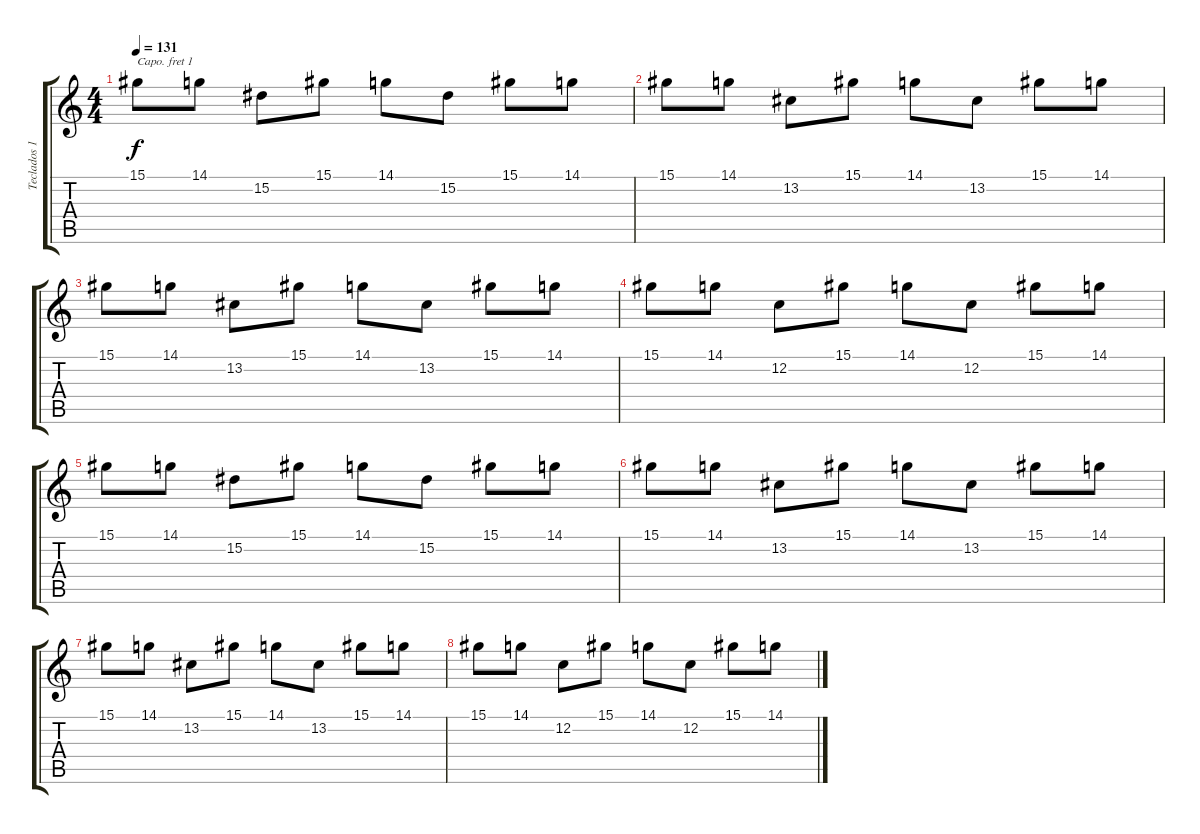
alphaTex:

\track ("Teclados 1" "Teclados 1") {instrument acousticgrandpiano}
\staff {score tabs}
\capo 1
\tuning (E4 B3 G3 D3 A2 E2) {hide}
\ts (4 4)
\tempo 131
\clef g2
\ks c
15.1.8{dy f} 14.1.8 15.2.8 15.1.8 14.1.8 15.2.8 15.1.8 14.1.8 |
15.1.8 14.1.8 13.2.8 15.1.8 14.1.8 13.2.8 15.1.8 14.1.8 |
15.1.8{volume 10} 14.1.8 13.2.8 15.1.8 14.1.8 13.2.8 15.1.8 14.1.8 |
15.1.8 14.1.8 12.2.8 15.1.8 14.1.8 12.2.8 15.1.8 14.1.8 |
15.1.8{volume 4} 14.1.8 15.2.8 15.1.8 14.1.8 15.2.8 15.1.8 14.1.8 |
15.1.8 14.1.8 13.2.8 15.1.8 14.1.8 13.2.8 15.1.8 14.1.8 |
15.1.8{volume 0} 14.1.8 13.2.8 15.1.8 14.1.8 13.2.8 15.1.8 14.1.8 |
15.1.8 14.1.8 12.2.8 15.1.8 14.1.8 12.2.8 15.1.8 14.1.8
